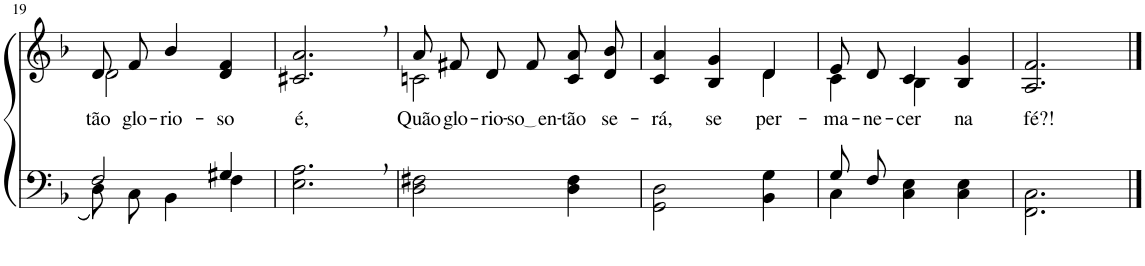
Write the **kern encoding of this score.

**kern	**kern	**text
*part2	*part1	*part1
*staff2	*staff1	*staff1
*I"Parte III e IV	*I"Parte I e II	*
!!LO:PB:g=z
*clefF4	*clefG2	*
*Trd-1c-2	*Trd-1c-2	*
*k[b-]	*k[b-]	*
*M3/4	*M3/4	*
=19	=19	=19
*^	*^	*
!	!	!	!	!LO:LY:b
2F/	8D\L	8d/L	2d\	tão
!	!	!	!	!LO:LY:b
.	8C\J	8f/J	.	glo-
!	!	!	!	!LO:LY:b
.	4BB-\	4b-/	.	-rio-
!	!	!	!	!LO:LY:b
4G#X/	4F\	4d/ 4f/	4ryy	-so
=20	=20	=20	=20	=20
!	!	!	!	!LO:LY:b
*v	*v	*	*	*
*	*v	*v	*
2.E\, 2.A\,	2.c#X/, 2.a/,	é,
=21	=21	=21
*	*^	*
!	!	!	!LO:LY:b
2D\ 2F#X\	8a/L	2cn\	Quão
!	!	!	!LO:LY:b
.	8f#X/J	.	glo-
!	!	!	!LO:LY:b
.	8d/L	.	-rio-
!	!	!	!LO:LY:b
.	8f#/J	.	so en
!	!	!	!LO:LY:b
4D\ 4F#\	8c/ 8a/L	4ryy	-tão
!	!	!	!LO:LY:b
.	8d/ 8b-/J	.	se-
=22	=22	=22	=22
!	!	!	!LO:LY:b
2GG\ 2D\	4c/ 4a/	2ryy	-rá,
!	!	!	!LO:LY:b
.	4B-/ 4g/	.	se
!	!	!	!LO:LY:b
4BB-\ 4G\	4d/	4d\	per-
=23	=23	=23	=23
*^	*	*	*
!	!	!	!	!LO:LY:b
8G/L	4C\	8e/L	4c\	-ma-
!	!	!	!	!LO:LY:b
8F/J	.	8d/J	.	ne-
!	!	!	!	!LO:LY:b
4ryy	4C\ 4E\	4c/	4B-\	-cer
!	!	!	!	!LO:LY:b
4ryy	4C\ 4E\	4B-/ 4g/	4ryy	na
=24	=24	=24	=24	=24
!	!	!	!	!LO:LY:b
*v	*v	*	*	*
*	*v	*v	*
2.FF\ 2.C\	2.A/ 2.f/	fé?!
==	==	==
*-	*-	*-
